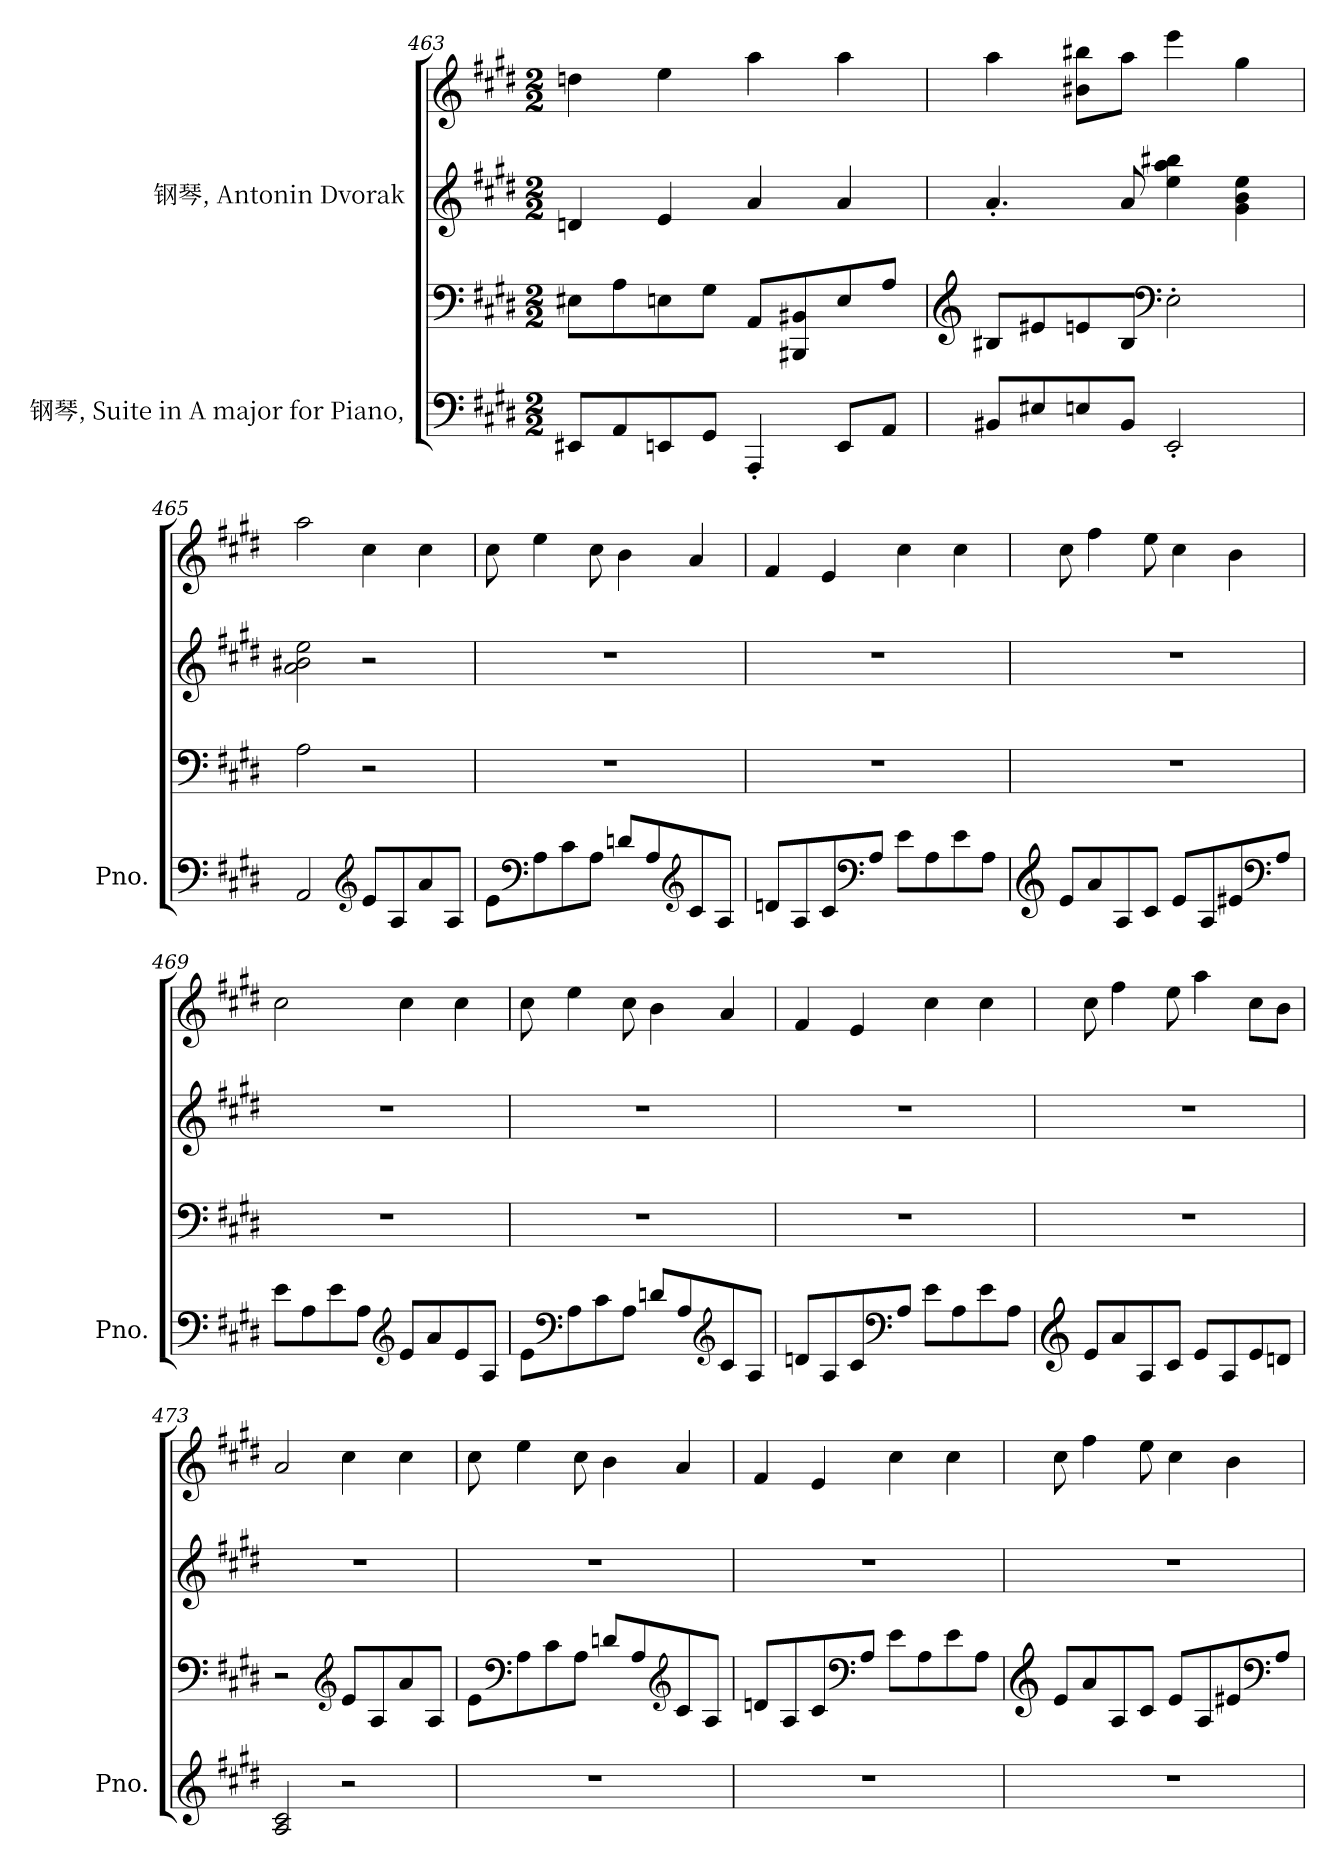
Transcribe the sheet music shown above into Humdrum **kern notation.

**kern	**kern	**kern	**kern
*part2	*part2	*part1	*part1
*staff4	*staff3	*staff2	*staff1
*I"钢琴, Suite in A major for Piano,	*	*I"钢琴, Antonin Dvorak	*
*I'Pno.	*	*	*
!!LO:PB:g=z
*clefF4	*clefF4	*clefG2	*clefG2
*k[f#c#g#d#]	*k[f#c#g#d#]	*k[f#c#g#d#]	*k[f#c#g#d#]
*M2/2	*M2/2	*M2/2	*M2/2
=463	=463	=463	=463
8EE#X/L	8E#X\L	4dn/	4ddn\
8AA/	8A\	.	.
8EEn/	8En\	4e/	4ee\
8GG#/J	8G#\J	.	.
4AAA'/	8AA/L	4a/	4aa\
.	8BBB#X/ 8BB#X/	.	.
8EE/L	8E/	4a/	4aa\
8AA/J	8A/J	.	.
=464	=464	=464	=464
*	*clefG2	*	*
8BB#X/L	8B#X/L	4.a'/	4aa\
8E#X/	8e#X/	.	.
8En/	8en/	.	8b#X\ 8bb#X\L
8BB#/J	8B#/J	8a/	8aa\J
*	*clefF4	*	*
2EE'/	2E'\	4ee\ 4aa\ 4bb#X\	4eee\
.	.	4g#\ 4b\ 4ee\	4gg#\
=465	=465	=465	=465
*	*	*	*MM40
2AA/	2A\	2a\ 2b#X\ 2ee\	2aa\
*clefG2	*	*	*
*	*	*	*MM200
8e/L	2r	2r	4cc#\
8A/	.	.	.
8a/	.	.	4cc#\
8A/J	.	.	.
!!LO:LB:g=z
=466	=466	=466	=466
8e\L	1r	1r	8cc#\
*clefF4	*	*	*
8A\	.	.	4ee\
8c#\	.	.	.
8A\J	.	.	8cc#\
8dn/L	.	.	4b\
8A/	.	.	.
*clefG2	*	*	*
8c#/	.	.	4a/
8A/J	.	.	.
=467	=467	=467	=467
8dn/L	1r	1r	4f#/
8A/	.	.	.
8c#/	.	.	4e/
*clefF4	*	*	*
8A/J	.	.	.
8e\L	.	.	4cc#\
8A\	.	.	.
8e\	.	.	4cc#\
8A\J	.	.	.
=468	=468	=468	=468
*clefG2	*	*	*
8e/L	1r	1r	8cc#\
8a/	.	.	4ff#\
8A/	.	.	.
8c#/J	.	.	8ee\
8e/L	.	.	4cc#\
8A/	.	.	.
8e#X/	.	.	4b\
*clefF4	*	*	*
8A/J	.	.	.
!!LO:LB:g=z
=469	=469	=469	=469
8e\L	1r	1r	2cc#\
8A\	.	.	.
8e\	.	.	.
8A\J	.	.	.
*clefG2	*	*	*
8e/L	.	.	4cc#\
8a/	.	.	.
8e/	.	.	4cc#\
8A/J	.	.	.
=470	=470	=470	=470
8e\L	1r	1r	8cc#\
*clefF4	*	*	*
8A\	.	.	4ee\
8c#\	.	.	.
8A\J	.	.	8cc#\
8dn/L	.	.	4b\
8A/	.	.	.
*clefG2	*	*	*
8c#/	.	.	4a/
8A/J	.	.	.
=471	=471	=471	=471
8dn/L	1r	1r	4f#/
8A/	.	.	.
8c#/	.	.	4e/
*clefF4	*	*	*
8A/J	.	.	.
8e\L	.	.	4cc#\
8A\	.	.	.
8e\	.	.	4cc#\
8A\J	.	.	.
!!LO:PB:g=z
=472	=472	=472	=472
*clefG2	*	*	*
8e/L	1r	1r	8cc#\
8a/	.	.	4ff#\
8A/	.	.	.
8c#/J	.	.	8ee\
8e/L	.	.	4aa\
8A/	.	.	.
8e/	.	.	8cc#\L
8dn/J	.	.	8b\J
=473	=473	=473	=473
2A/ 2c#/	2r	1r	2a/
*	*clefG2	*	*
2r	8e/L	.	4cc#\
.	8A/	.	.
.	8a/	.	4cc#\
.	8A/J	.	.
=474	=474	=474	=474
1r	8e\L	1r	8cc#\
*	*clefF4	*	*
.	8A\	.	4ee\
.	8c#\	.	.
.	8A\J	.	8cc#\
.	8dn/L	.	4b\
.	8A/	.	.
*	*clefG2	*	*
.	8c#/	.	4a/
.	8A/J	.	.
=475	=475	=475	=475
1r	8dn/L	1r	4f#/
.	8A/	.	.
.	8c#/	.	4e/
*	*clefF4	*	*
.	8A/J	.	.
.	8e\L	.	4cc#\
.	8A\	.	.
.	8e\	.	4cc#\
.	8A\J	.	.
!!LO:LB:g=z
=476	=476	=476	=476
*	*clefG2	*	*
1r	8e/L	1r	8cc#\
.	8a/	.	4ff#\
.	8A/	.	.
.	8c#/J	.	8ee\
.	8e/L	.	4cc#\
.	8A/	.	.
.	8e#X/	.	4b\
*	*clefF4	*	*
.	8A/J	.	.
=	=	=	=
*-	*-	*-	*-
